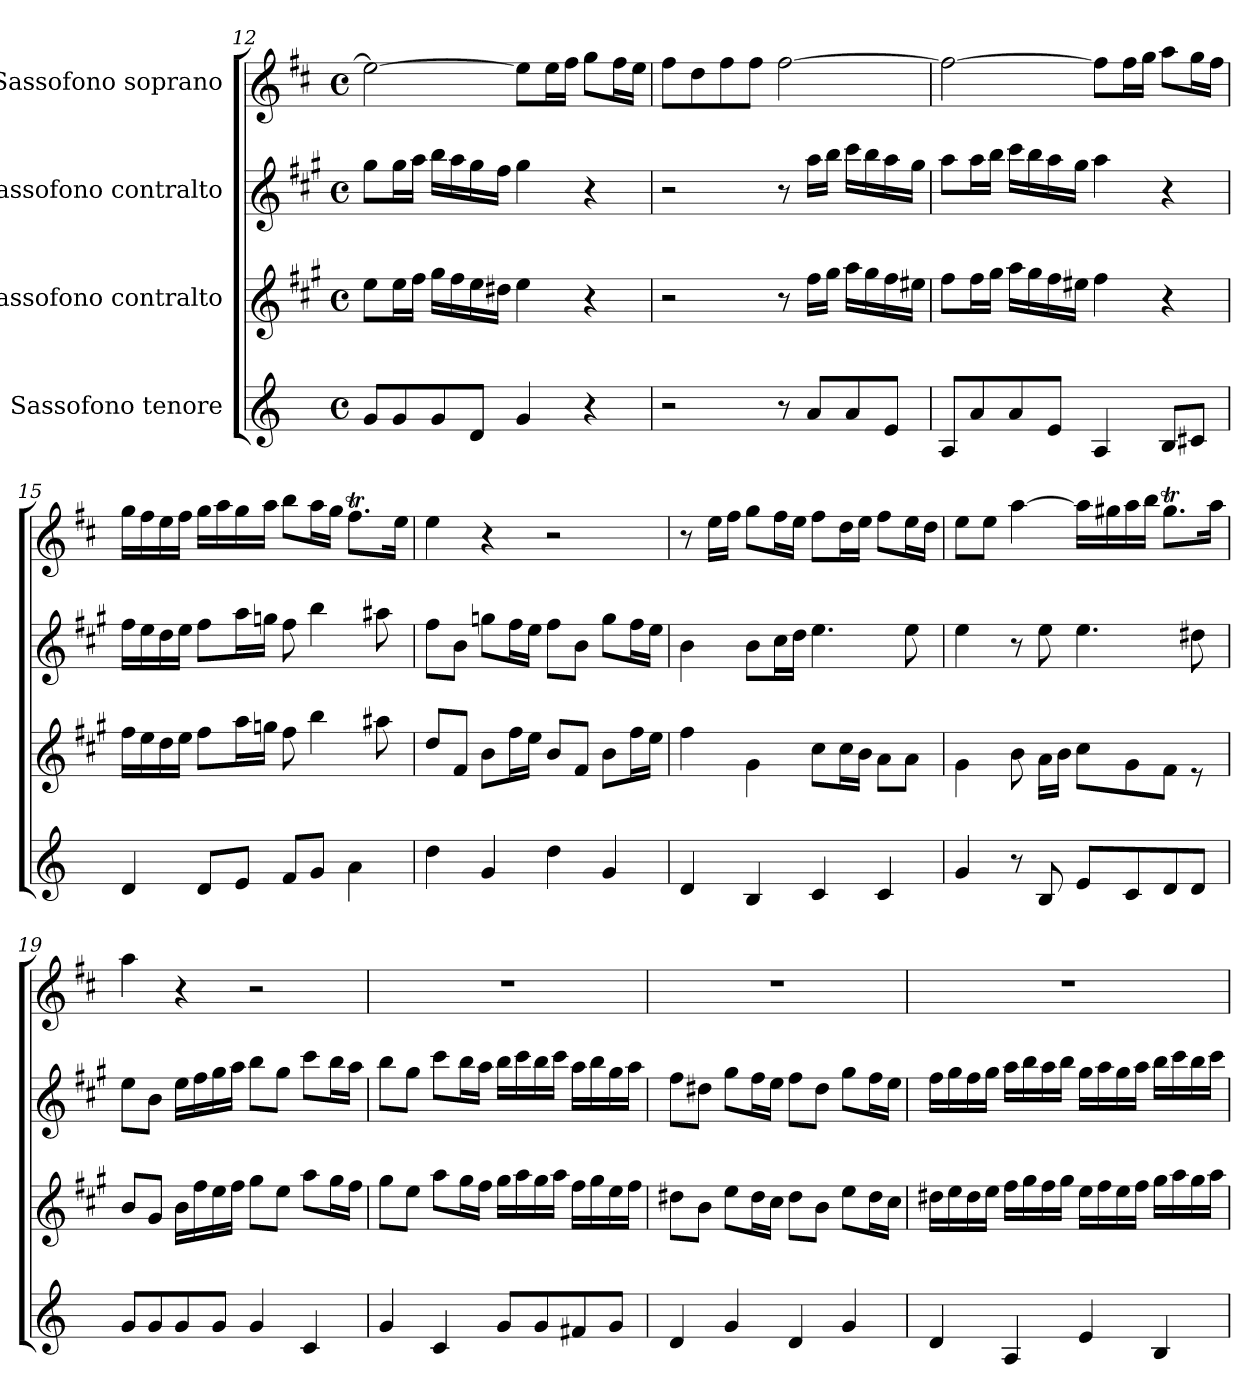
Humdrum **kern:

**kern	**kern	**kern	**kern
*part4	*part3	*part2	*part1
*staff4	*staff3	*staff2	*staff1
*I"Sassofono tenore	*I"Sassofono contralto	*I"Sassofono contralto	*I"Sassofono soprano
*clefG2	*clefG2	*clefG2	*clefG2
*ITrd8c14	*ITrd5c9	*ITrd5c9	*ITrd1c2
*k[]	*k[]	*k[]	*k[]
*M4/4	*M4/4	*M4/4	*M4/4
*met(c)	*met(c)	*met(c)	*met(c)
=12	=12	=12	=12
8G/L	8g\L	8b\L	2dd\_
8G/	16g\L	16b\L	.
.	16a\JJ	16cc\JJ	.
8G/	16b\LL	16dd\LL	.
.	16a\	16cc\	.
8D/J	16g\	16b\	.
.	16f#X\JJ	16a\JJ	.
4G/	4g\	4b\	8dd\L]
.	.	.	16dd\L
.	.	.	16ee\JJ
4r	4r	4r	8ff\L
.	.	.	16ee\L
.	.	.	16dd\JJ
!!LO:LB:g=z
=13	=13	=13	=13
2r	2r	2r	8ee\L
.	.	.	8cc\
.	.	.	8ee\
.	.	.	8ee\J
8r	8r	8r	[2ee\
8A/L	16a\LL	16cc\LL	.
.	16b\JJ	16dd\JJ	.
8A/	16cc\LL	16ee\LL	.
.	16b\	16dd\	.
8E/J	16a\	16cc\	.
.	16g#X\JJ	16b\JJ	.
=14	=14	=14	=14
8AA/L	8a\L	8cc\L	2ee\_
8A/	16a\L	16cc\L	.
.	16b\JJ	16dd\JJ	.
8A/	16cc\LL	16ee\LL	.
.	16b\	16dd\	.
8E/J	16a\	16cc\	.
.	16g#X\JJ	16b\JJ	.
4AA/	4a\	4cc\	8ee\L]
.	.	.	16ee\L
.	.	.	16ff\JJ
8BB/L	4r	4r	8gg\L
8C#X/J	.	.	16ff\L
.	.	.	16ee\JJ
!!LO:PB:g=z
=15	=15	=15	=15
4D/	16a\LL	16a\LL	16ff\LL
.	16g\	16g\	16ee\
.	16f\	16f\	16dd\
.	16g\JJ	16g\JJ	16ee\JJ
8D/L	8a\L	8a\L	16ff\LL
.	.	.	16gg\
8E/J	16cc\L	16cc\L	16ff\
.	16b-X\JJ	16b-X\JJ	16gg\JJ
8F/L	8a\	8a\	8aa\L
8G/J	4dd\	4dd\	16gg\L
.	.	.	16ff\JJ
4A\	.	.	8.eet\L
.	8cc#X\	8cc#X\	.
.	.	.	16dd\Jk
=16	=16	=16	=16
4d\	8f/L	8a\L	4dd\
.	8A/J	8d\J	.
4G/	8d\L	8b-X\L	4r
.	16a\L	16a\L	.
.	16g\JJ	16g\JJ	.
4d\	8d/L	8a\L	2r
.	8A/J	8d\J	.
4G/	8d\L	8b-\L	.
.	16a\L	16a\L	.
.	16g\JJ	16g\JJ	.
=17	=17	=17	=17
*	*^	*	*
4D/	1ryy	4a\	4d\	8r
.	.	.	.	16dd\LL
.	.	.	.	16ee\JJ
4BB/	.	4B\	8d\L	8ff\L
.	.	.	16e\L	16ee\L
.	.	.	16f\JJ	16dd\JJ
4C/	.	8e\L	4.g\	8ee\L
.	.	16e\L	.	16cc\L
.	.	16d\JJ	.	16dd\JJ
4C/	.	8c\L	.	8ee\L
.	.	8c\J	8g\	16dd\L
.	.	.	.	16cc\JJ
!!LO:LB:g=z
=18	=18	=18	=18	=18
4G/	1ryy	4B\	4g\	8dd\L
.	.	.	.	8dd\J
8r	.	8d\	8r	[4gg\
8BB/	.	16c\LL	8g\	.
.	.	16d\JJ	.	.
8E/L	.	8e\L	4.g\	16gg\LL]
.	.	.	.	16ff#X\
8C/	.	8B\	.	16gg\
.	.	.	.	16aa\JJ
8D/	.	8A\J	.	8.ff#t\L
8D/J	.	8r	8f#X\	.
.	.	.	.	16gg\Jk
*	*v	*v	*	*
=19	=19	=19	=19
8G/L	8d/L	8g\L	4gg\
8G/	8B/J	8d\J	.
8G/	16d\LL	16g\LL	4r
.	16a\	16a\	.
8G/J	16g\	16b\	.
.	16a\JJ	16cc\JJ	.
4G/	8b\L	8dd\L	2r
.	8g\J	8b\J	.
4C/	8cc\L	8ee\L	.
.	16b\L	16dd\L	.
.	16a\JJ	16cc\JJ	.
!!LO:LB:g=z
=20	=20	=20	=20
4G/	8b\L	8dd\L	1r
.	8g\J	8b\J	.
4C/	8cc\L	8ee\L	.
.	16b\L	16dd\L	.
.	16a\JJ	16cc\JJ	.
8G/L	16b\LL	16dd\LL	.
.	16cc\	16ee\	.
8G/	16b\	16dd\	.
.	16cc\JJ	16ee\JJ	.
8F#X/	16a\LL	16cc\LL	.
.	16b\	16dd\	.
8G/J	16g\	16b\	.
.	16a\JJ	16cc\JJ	.
=21	=21	=21	=21
4D/	8f#X\L	8a\L	1r
.	8d\J	8f#X\J	.
4G/	8g\L	8b\L	.
.	16f#\L	16a\L	.
.	16e\JJ	16g\JJ	.
4D/	8f#\L	8a\L	.
.	8d\J	8f#\J	.
4G/	8g\L	8b\L	.
.	16f#\L	16a\L	.
.	16e\JJ	16g\JJ	.
!!LO:PB:g=z
=22	=22	=22	=22
4D/	16f#X\LL	16a\LL	1r
.	16g\	16b\	.
.	16f#\	16a\	.
.	16g\JJ	16b\JJ	.
4AA/	16a\LL	16cc\LL	.
.	16b\	16dd\	.
.	16a\	16cc\	.
.	16b\JJ	16dd\JJ	.
4E/	16g\LL	16b\LL	.
.	16a\	16cc\	.
.	16g\	16b\	.
.	16a\JJ	16cc\JJ	.
4BB/	16b\LL	16dd\LL	.
.	16cc\	16ee\	.
.	16b\	16dd\	.
.	16cc\JJ	16ee\JJ	.
=	=	=	=
*-	*-	*-	*-
